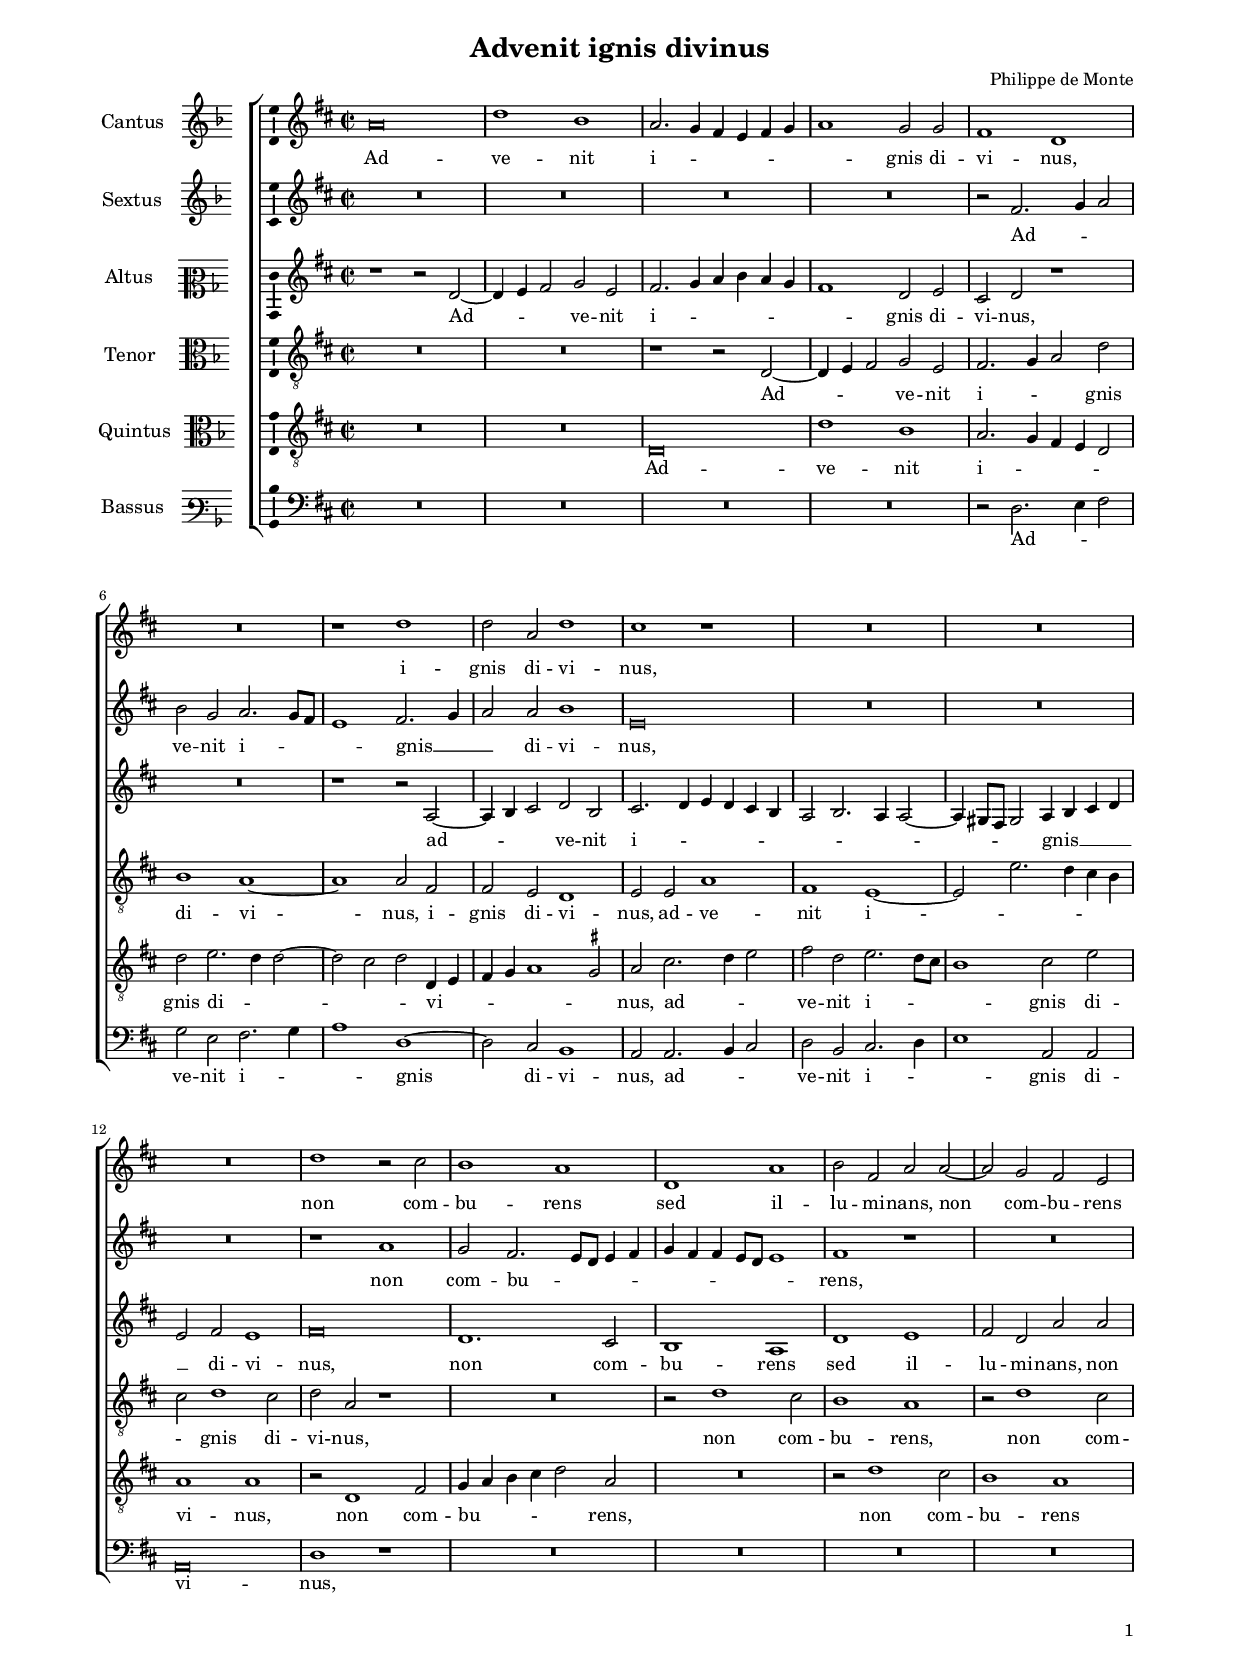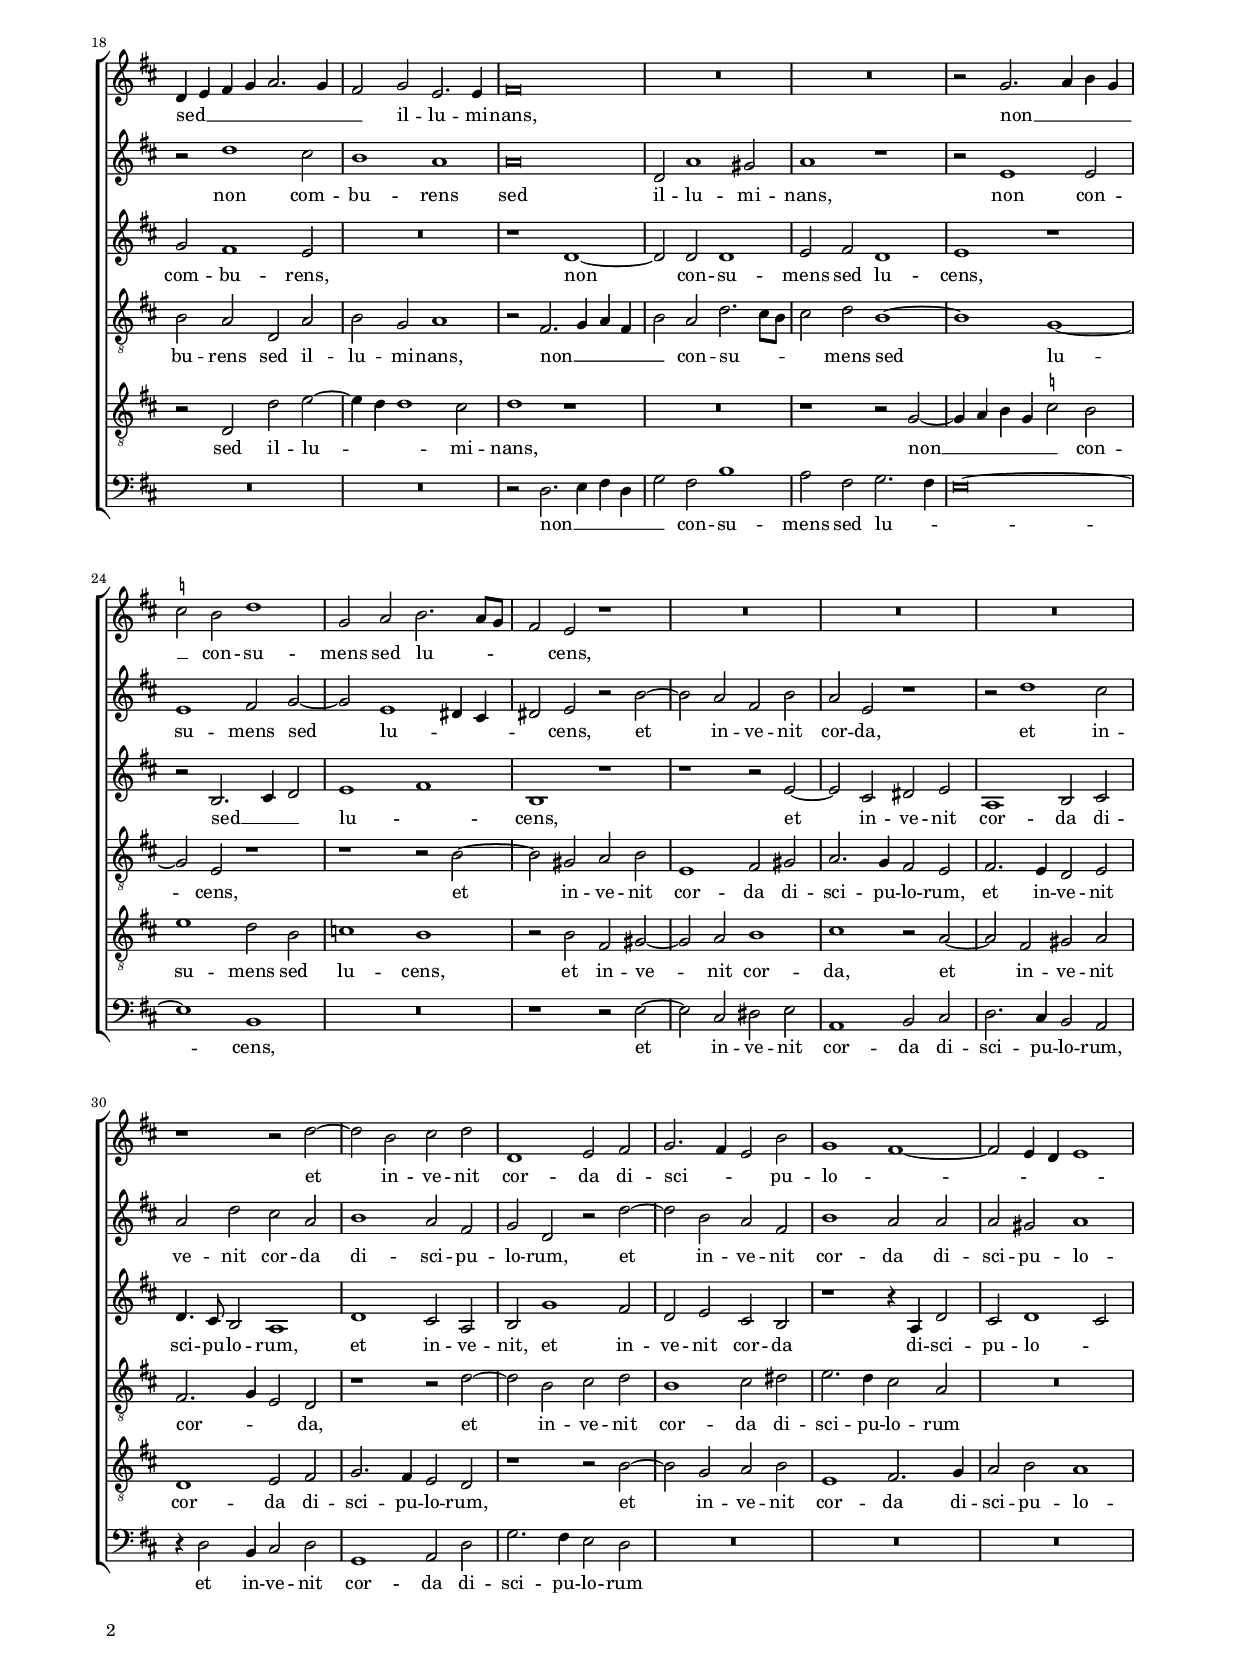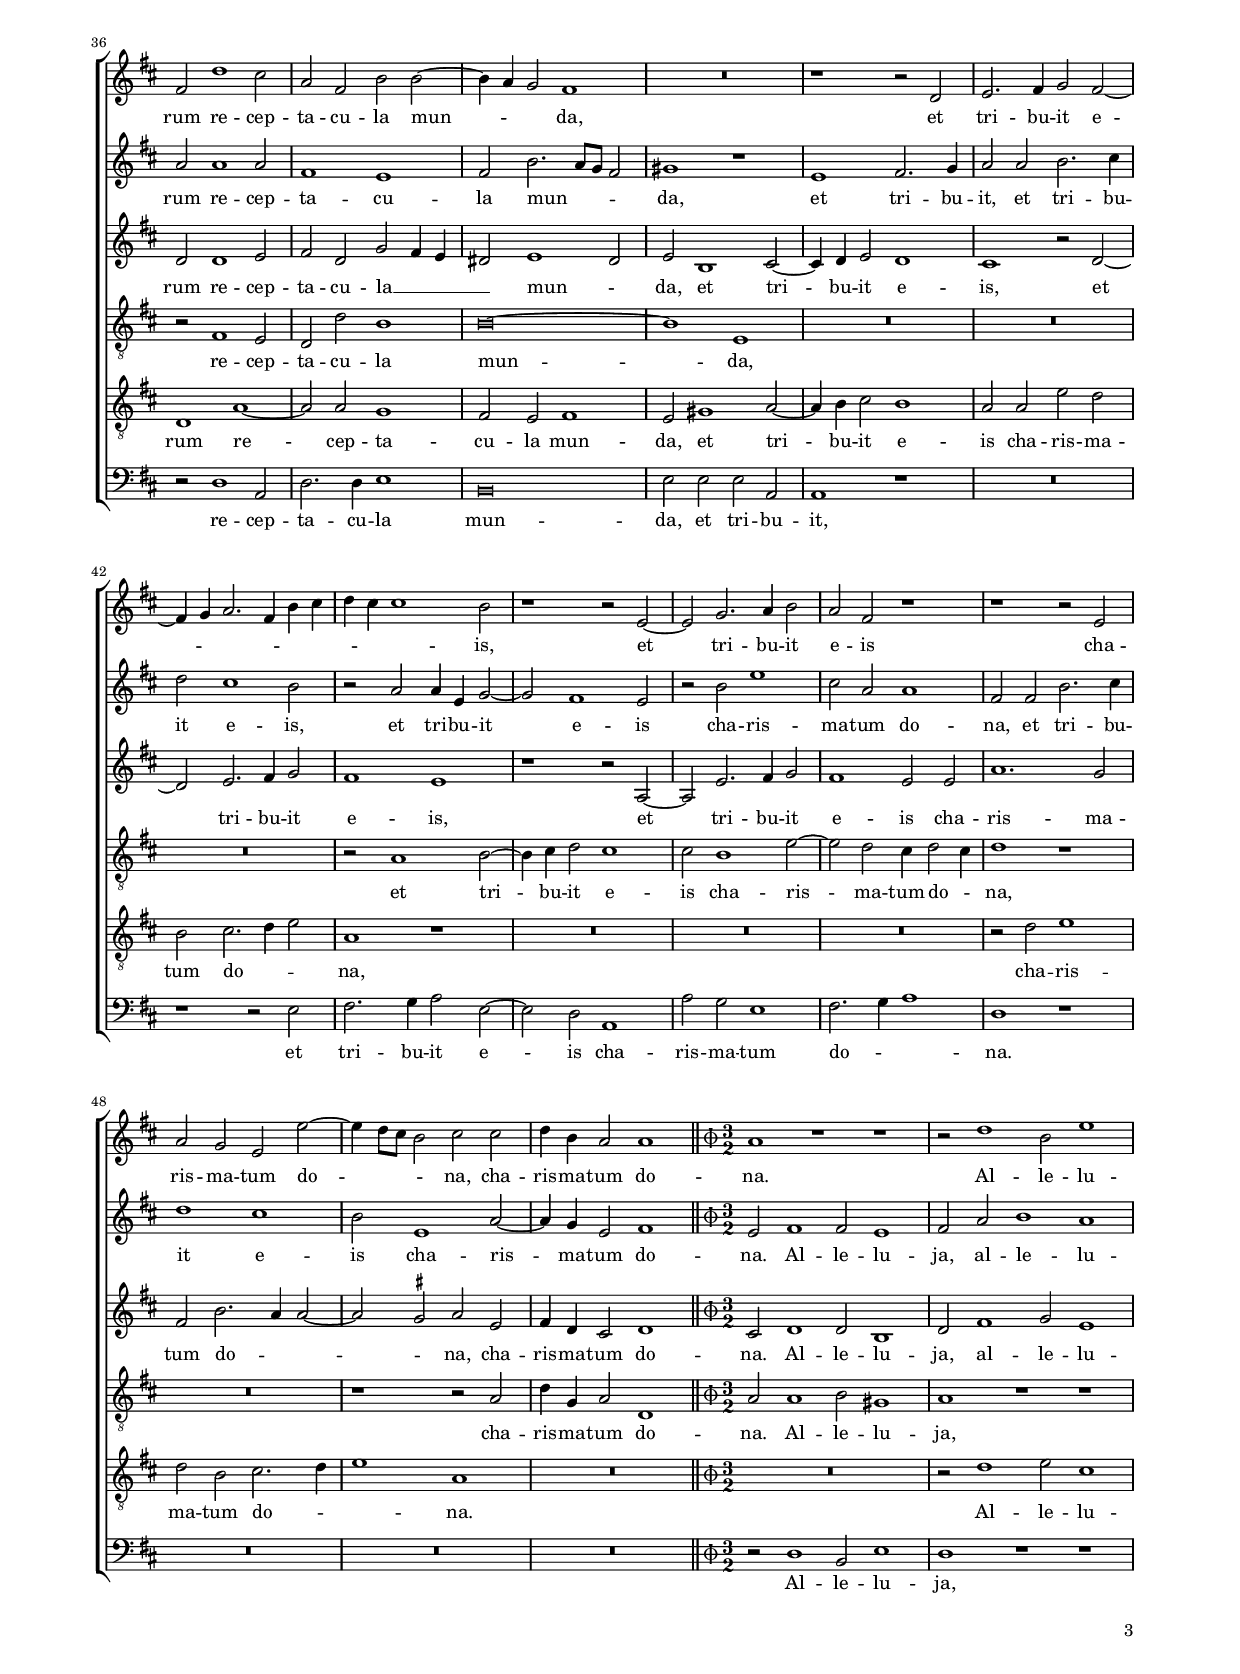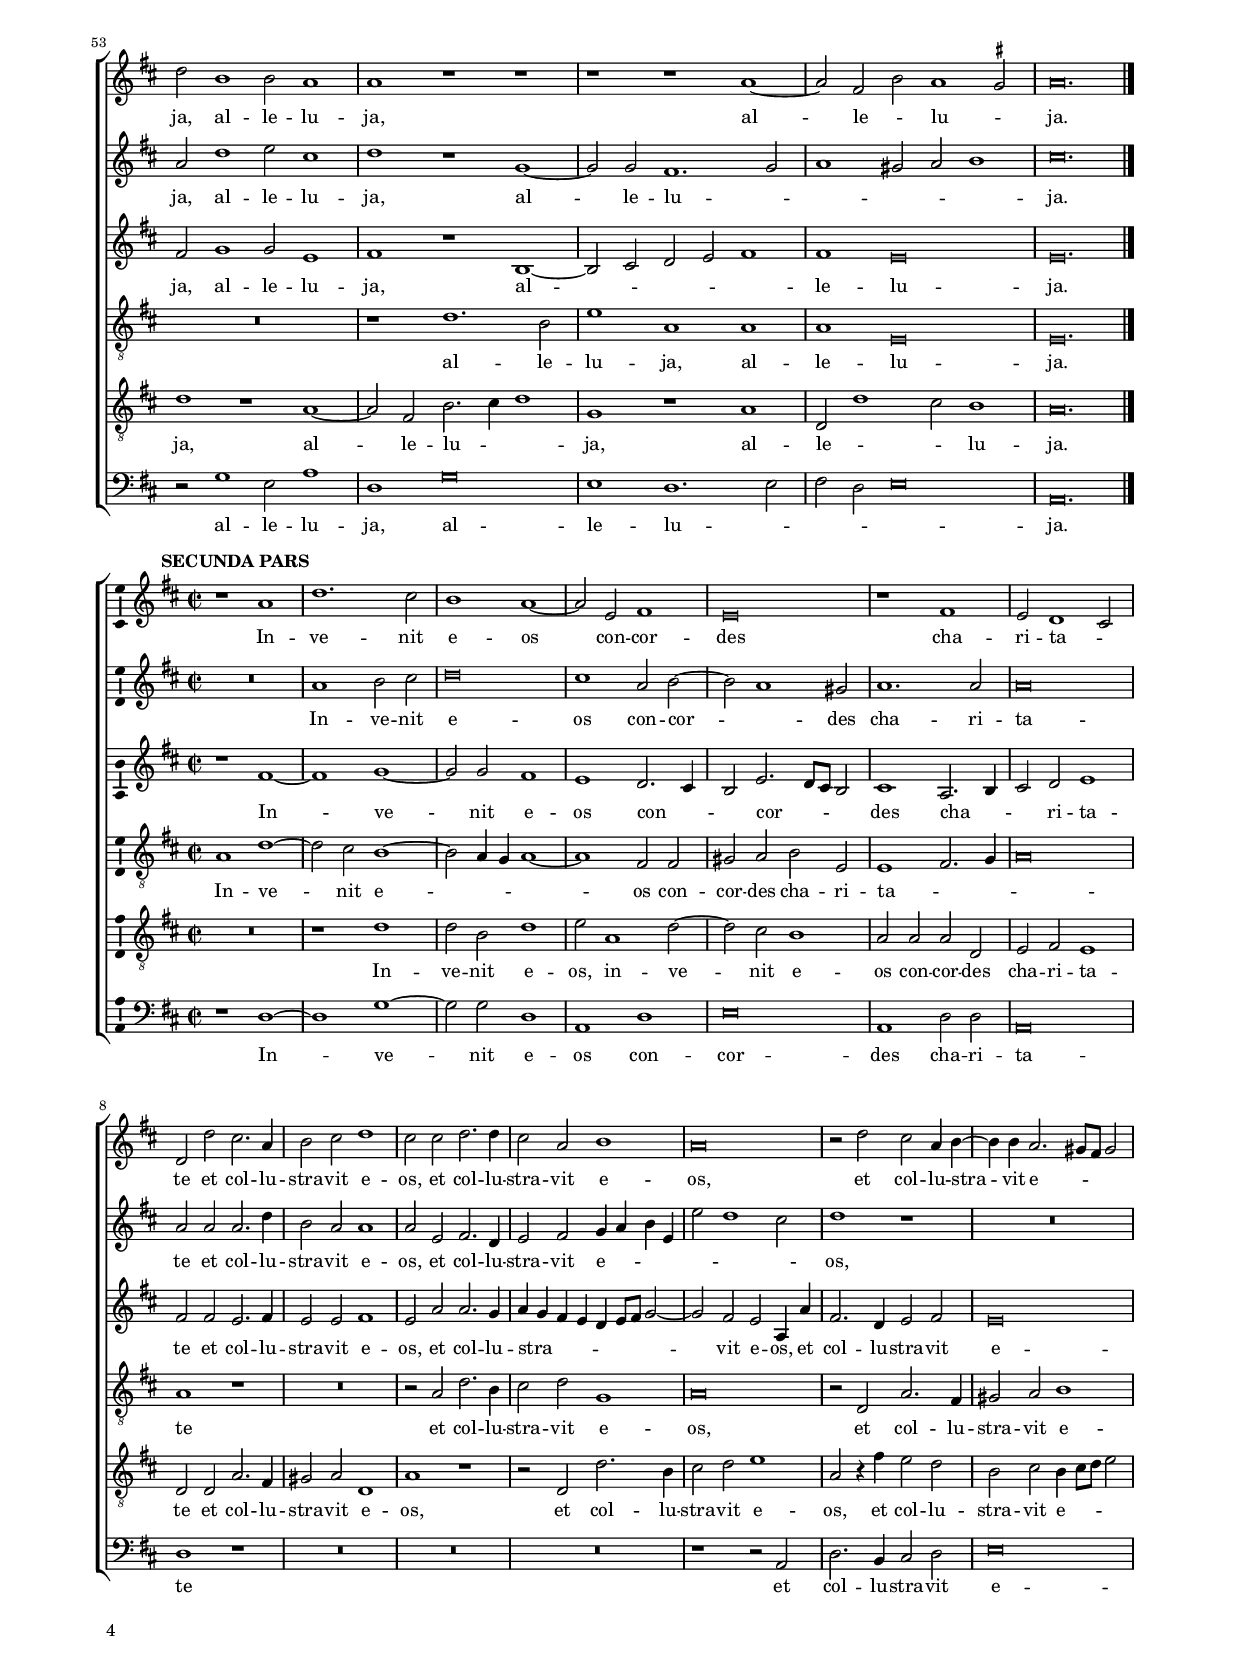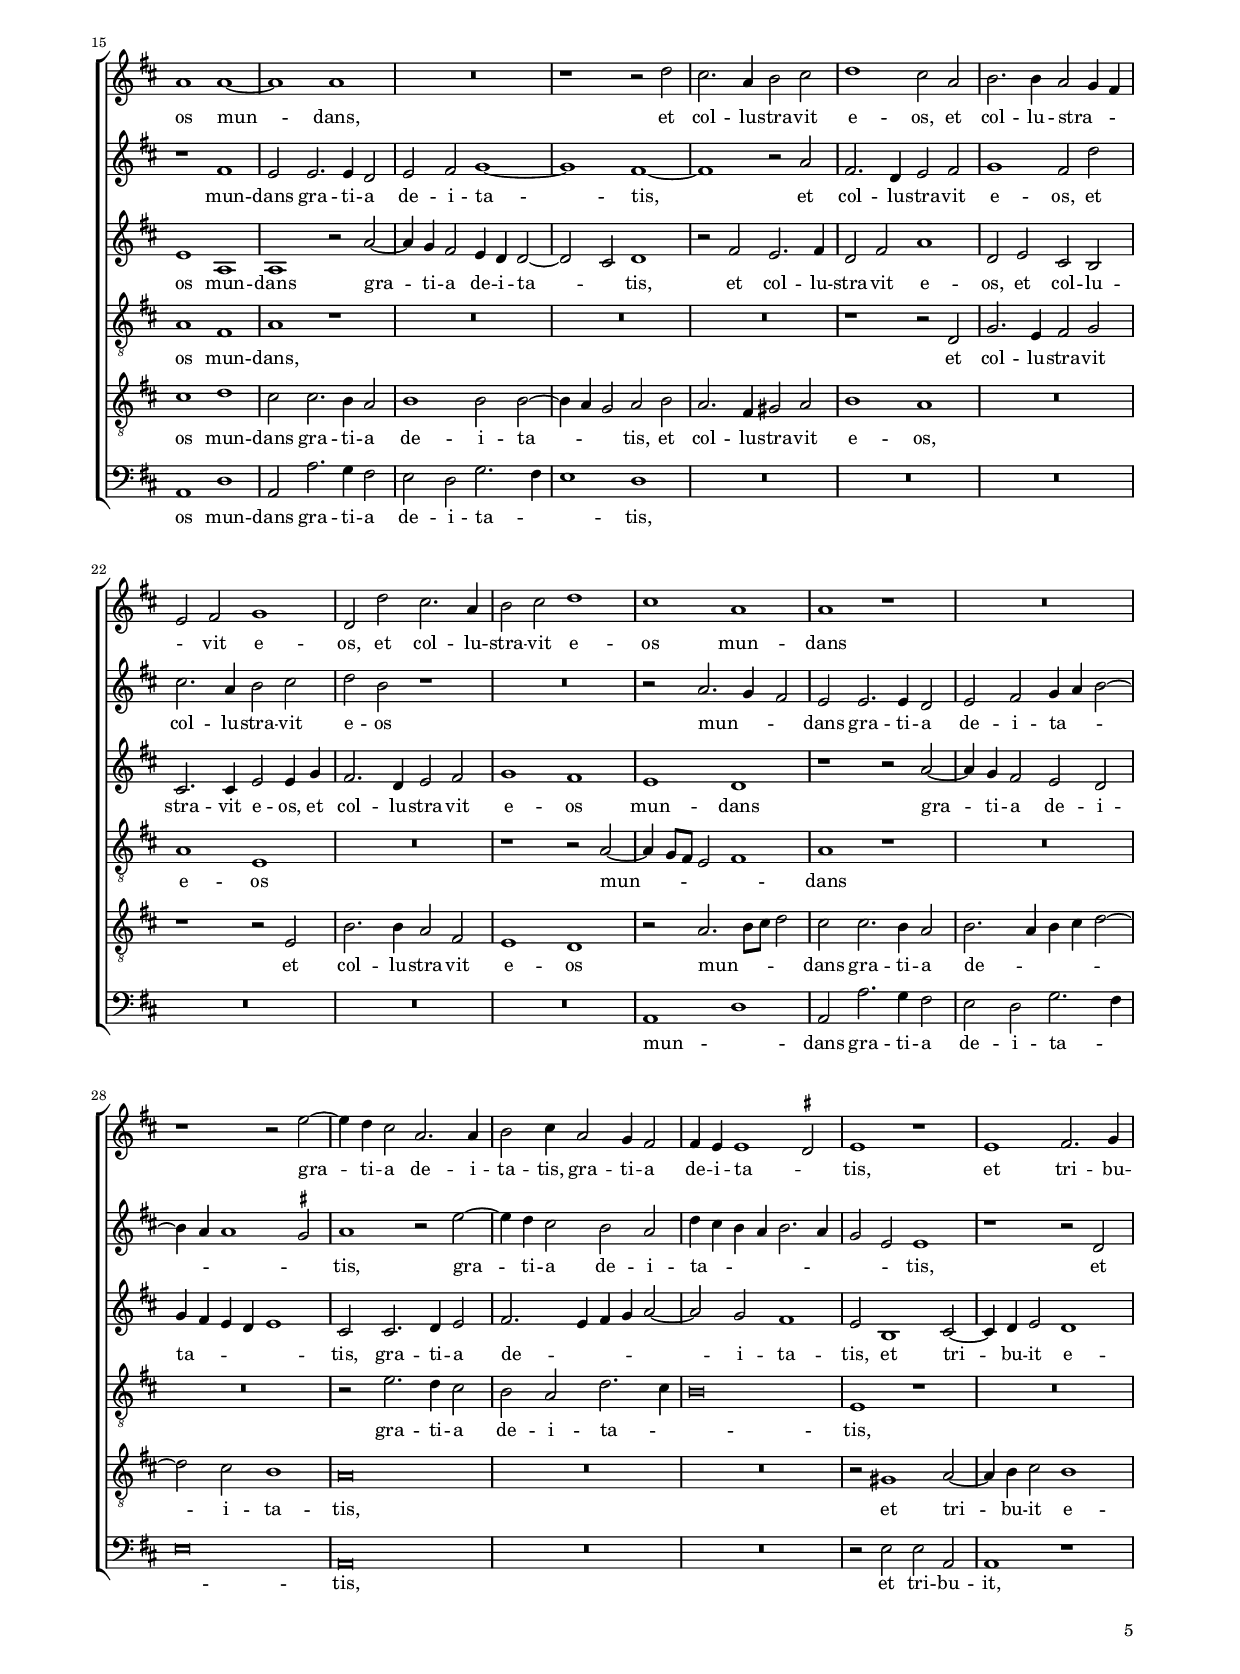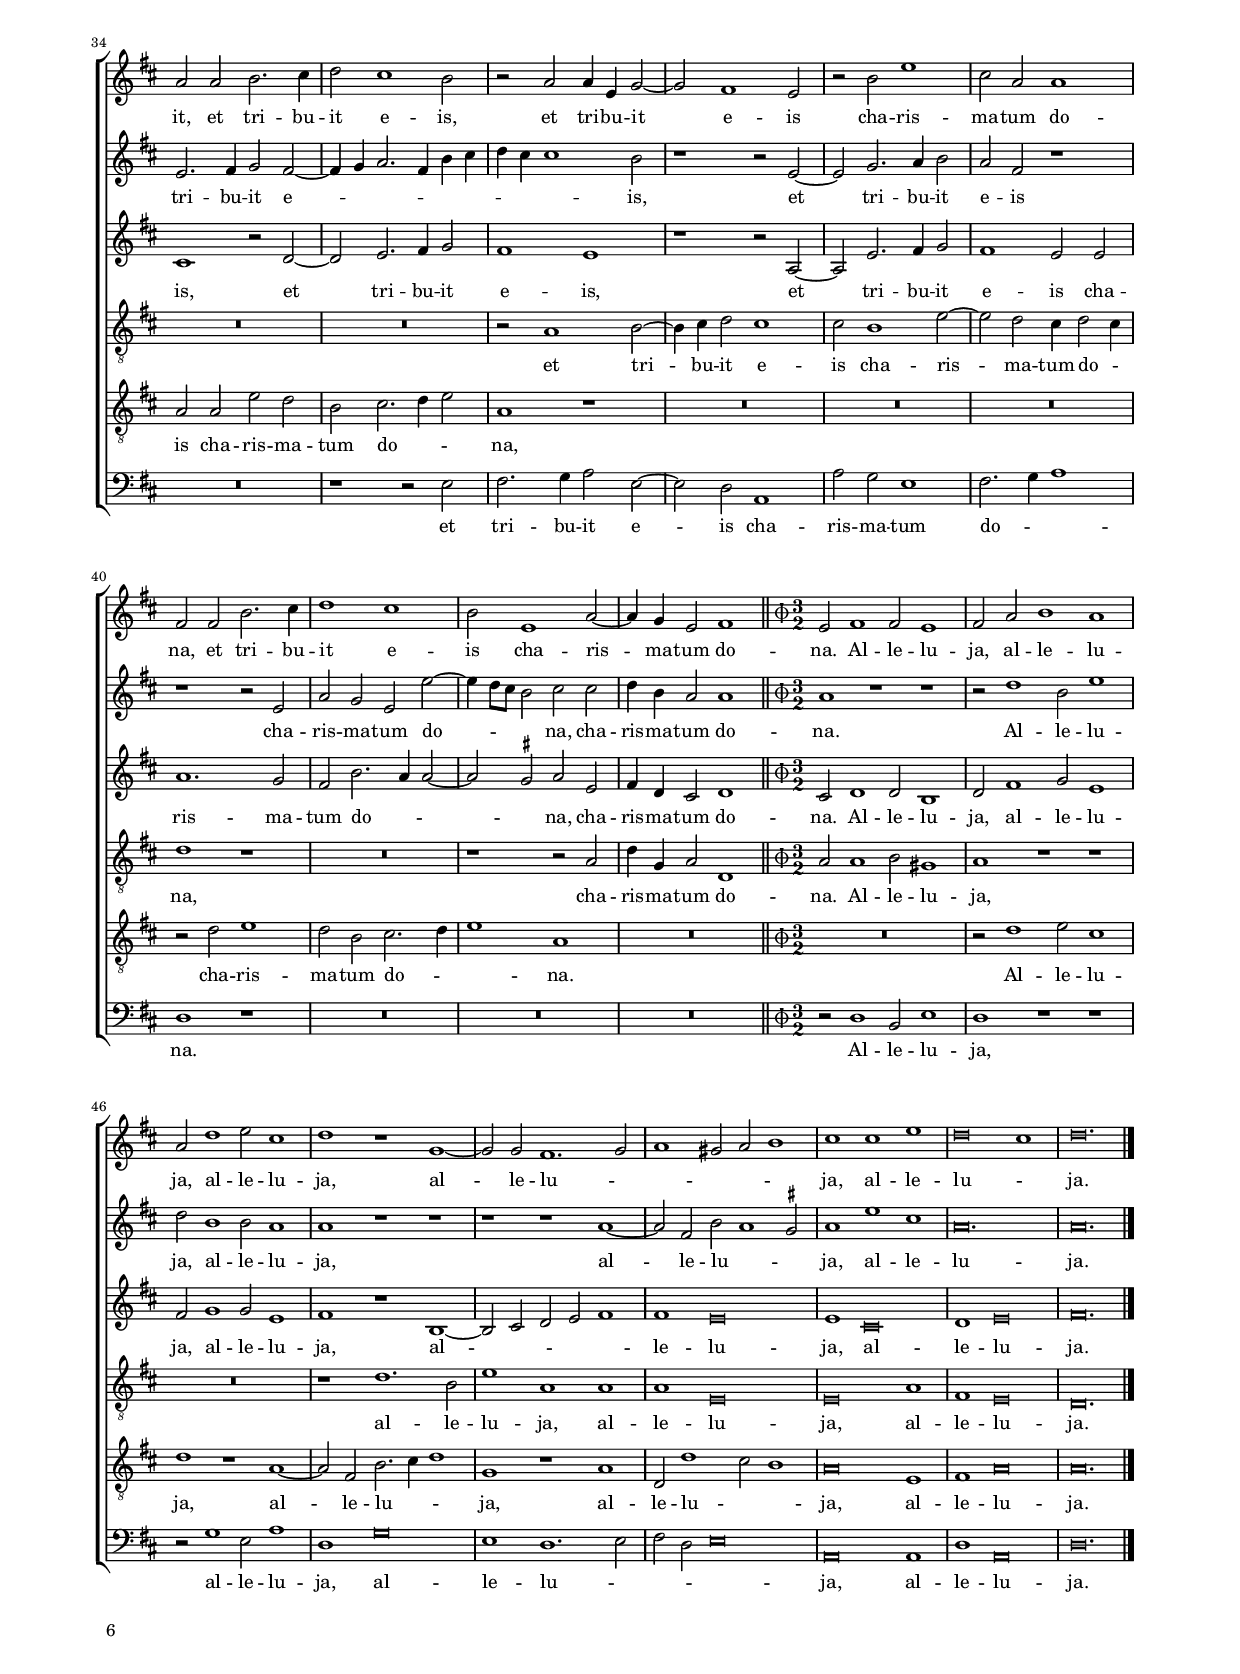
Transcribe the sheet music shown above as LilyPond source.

\header
{
  title="Advenit ignis divinus"
  composer="Philippe de Monte"
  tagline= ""
}

\version "2.22.0"
\language deutsch
#(set-global-staff-size 15)
% #(set-default-paper-size "letter")
#(ly:set-option 'point-and-click #f)


	ficta = { \once \set suggestAccidentals = ##t }
	
	forget = #(define-music-function (music) (ly:music?) #{
		\accidentalStyle forget
		$music
		\accidentalStyle default
		#})

 
    #(define ((double-time-signature glyph a b) grob)
    (grob-interpret-markup grob
          (markup #:override '(baseline-skip . 2.5) #:number
                  (#:line ((markup (#:musicglyph glyph))
                           (#:fontsize -1 #:column (a b)))))))


\paper
	{
	top-margin = 1.5 \cm
	bottom-margin = 1 \cm
	left-margin = 1.8 \cm
	right-margin = 1.8 \cm
	ragged-bottom = ##f
	ragged-last-bottom = ##t
	print-page-number = ##f
	score-system-spacing = #'((basic-distance . 17) (minimum-distance . 14) (padding . 5) (strechability . 250))
	system-system-spacing = #'((basic-distance . 17) (minimum-distance . 14) (padding . 5) (strechability . 250))
    oddFooterMarkup=\markup   \fill-line { "" \fromproperty #'page:page-number-string }
    evenFooterMarkup=\markup  \fill-line { \fromproperty #'page:page-number-string "" }
    last-bottom-spacing = #'((basic-distance . 12) (minimum-distance . 7) (padding . 4))
    systems-per-page = 3
    %page-count = 3
%	min-systems-per-page = 3
	}

global = {
    % \set Staff.autoBeaming = ##f
	\key f \major
	\time 2/2 \set Score.measureLength = #(ly:make-moment 2/1)
    \set Score.tempoHideNote = ##t
    \tempo 2 = 90
    \skip 1*2*50 \bar "||"
    \once \override Score.TimeSignature.stencil = #(double-time-signature "timesig.mensural34" "3" "2") \time 6/2
    \tempo 2 = 135
    \skip 1*3*7 \bar "|."
	}


incipitcantus = \markup { \score {
	{
	\set Staff.instrumentName = \markup { \fontsize #1 "Cantus" }
	\key f \major
	\clef violin
	s4 \bar ""
	}
	\layout  {
	raggedright = ##t
	indent = 1.6 \cm
	line-width = 2.2 \cm
	\context { \Staff \remove Time_signature_engraver }
	\override Staff.Clef.Y-extent = #'(0 . 0)
	}} \hspace #1 }


incipitsextus = \markup { \score {
	{
	\set Staff.instrumentName = \markup { \fontsize #1 "Sextus" }
	\key f \major
	\clef violin
	s4 \bar ""
	}
	\layout  {
	raggedright = ##t
	indent = 1.6 \cm
	line-width = 2.2 \cm
	\context { \Staff \remove Time_signature_engraver }
	\override Staff.Clef.Y-extent = #'(0 . 0)
	}} \hspace #1 }
      
      
incipitaltus = \markup { \score {
	{
	\set Staff.instrumentName = \markup { \fontsize #1 "Altus" }
	\key f \major
	\clef mezzosoprano
	s4 \bar ""
	}
	\layout  {
	raggedright = ##t
	indent = 1.6 \cm
	line-width = 2.2 \cm
	\context { \Staff \remove Time_signature_engraver }
	\override Staff.Clef.Y-extent = #'(0 . 0)
	}} \hspace #1 }


incipittenor = \markup { \score {
	{
	\set Staff.instrumentName = \markup { \fontsize #1 "Tenor" }
	\key f \major
	\clef alto
	s4 \bar ""
	}
	\layout  {
	raggedright = ##t
	indent = 1.6 \cm
	line-width = 2.2 \cm
	\context { \Staff \remove Time_signature_engraver }
	\override Staff.Clef.Y-extent = #'(0 . 0)
	}} \hspace #1 }
      
      
incipitquintus = \markup { \score {
	{
	\set Staff.instrumentName = \markup { \fontsize #1 "Quintus" }
	\key f \major
	\clef alto
	s4 \bar ""
	}
	\layout  {
	raggedright = ##t
	indent = 1.6 \cm
	line-width = 2.2 \cm
	\context { \Staff \remove Time_signature_engraver }
	\override Staff.Clef.Y-extent = #'(0 . 0)
	}} \hspace #1 }
      
      
incipitbassus = \markup { \score {
	{
	\set Staff.instrumentName = \markup { \fontsize #1 "Bassus" }
	\key f \major
	\clef varbaritone
	s4 \bar ""
	}
	\layout  {
	raggedright = ##t
	indent = 1.6 \cm
	line-width = 2.2 \cm
	\context { \Staff \remove Time_signature_engraver }
	\override Staff.Clef.Y-extent = #'(0 . 0)
	}} \hspace #1 }


cantus =  \relative c''
	{
	c\breve
	f1 d
	c2. b4 a4 g a b
	c1 b2 b
%5
	a1 f |
	R\breve
	r1 f'
	f2 c f1
	e1 r
%10
	R\breve |
	R\breve
	R\breve
	f1 r2 e
	d1 c
%15
	f,1 c' |
	d2 a c c~
	c2 b a g
	f4 g a b c2. b4
	a2 b g2. g4
%20
	a\breve |
	R\breve
	R\breve
	r2 b2. c4 d b
	\ficta es2 d f1
%25
	b,2 c d2. c8 b |
	a2 g r1
	R\breve
	R\breve
	R\breve
%30
	r1 r2 f'~ |
	f2 d e f
	f,1 g2 a
	b2. a4 g2 d'
	b1 a~
%35
	a2 g4 f g1 |
	a2 f'1 e2
	c2 a d d~
	d4 c b2 a1
	R\breve
%40
	r1 r2 f |
	g2. a4 b2 a~
	a4 b c2. a4 d e
	f4 e e1 d2
	r1 r2 g,~
%45
	g2 b2. c4 d2 |
	c2 a r1
	r1 r2 g
	c2 b g g'2~
	g4 f8 e d2 e e
%50
	f4 d c2 c1 |
% Triple time
	c1 r r
	r2 f1 d2 g1
	f2 d1 d2 c1
	c1 r r
%55
	r1 r c~ |
	c2 a d c1 \ficta h2
	c\breve. |
	}


sextus = \relative c''
	{
	R\breve
	R\breve
	R\breve
	R\breve
%5
	r2 a2. b4 c2 |
	d2 b c2. b8 a
	g1 a2. b4
	c2 c d1
	g,\breve
%10
	R\breve |
	R\breve
	R\breve
	r1 c
	b2 a2. g8 f g4 a
%15
	b4 a a g8 f g1 |
	a1 r
	R\breve
	r2 f'1 e2
	d1 c
%20
	c\breve |
	f,2 c'1 h2
	c1 r
	r2 g1 g2
	g1 a2 b~
%25
	b2 g1 fis4 e |
	fis2 g r d'~
	d2 c a d
	c2 g r1
	r2 f'1 e2
%30
	c2 f e c |
	d1 c2 a
	b2 f r f'~
	f2 d c a
	d1 c2 c
%35
	c2 h c1 |
	c2 c1 c2
	a1 g
	a2 d2. c8 b a2
	h1 r
%40
	g1 a2. b4 |
	c2 c d2. e4
	f2 e1 d2
	r2 c c4 g b2~
	b2 a1 g2
%45
	r2 d' g1 |
	e2 c c1
	a2 a d2. e4
	f1 e
	d2 g,1 c2~
%50
	c4 b g2 a1 |
% Triple time
	g2 a1 a2 g1
	a2 c d1 c
	c2 f1 g2 e1
	f1 r b,~
%55
	b2 b a1. b2 |
	c1 h2 c d1
	e\breve. |
	}


altus =  \relative c'
	{
	r1 r2 f~
	f4 g a2 b g
	a2. b4 c d c b
	a1 f2 g
%5
	e2 f r1 |
	R\breve
	r1 r2 c~
	c4 d e2 f d
	e2. f4 g f e d
%10
	c2 d2. c4 c2~ |
	c4 h8 a h2 c4 d e f
	g2 a g1
	a\breve
	f1. e2
%15
	d1 c |
	f1 g
	a2 f c' c
	b2 a1 g2
	R\breve
%20
	r1 f~ |
	f2 f f1
	g2 a f1
	g1 r
	r2 d2. e4 f2
%25
	g1 a |
	d,1 r
	r1 r2 g~
	g2 e fis g
	c,1 d2 e
%30
	f4. e8 d2 c1 |
	f1 e2 c
	d2 b'1 a2
	f2 g e d
	r1 r4 c f2
%35
	e2 f1 e2 |
	f2 f1 g2
	a2 f b a4 g
	fis2 g1 fis2
	g2 d1 e2~
%40
	e4 f g2 f1 |
	e1 r2 f~
	f2 g2. a4 b2
	a1 g
	r1 r2 c,~
%45
	c2 g'2. a4 b2 |
	a1 g2 g
	c1. b2
	a2 d2. c4 c2~
	c2 \ficta h c g
%50
	a4 f e2 f1 |
% Triple time
	e2 f1 f2 d1
	f2 a1 b2 g1
	a2 b1 b2 g1
	a1 r d,~
%55
	d2 e f g a1 |
	a1 g\breve
	g\breve. |
	}


tenor =  \relative c'
	{
	R\breve
	R\breve
	r1 r2 f,~
	f4 g a2 b g
%5
	a2. b4 c2 f |
	d1 c~
	c1 c2 a
	a2 g f1
	g2 g c1
%10
	a1 g~ |
	g2 g'2. f4 e d
	e2 f1 e2
	f2 c r1
	R\breve
%15
	r2 f1 e2 |
	d1 c
	r2 f1 e2
	d2 c f, c'
	d2 b c1
%20
	r2 a2. b4 c a |
	d2 c f2. e8 d
	e2 f d1~
	d1 b~
	b2 g r1
%25
	r1 r2 d'~ |
	d2 h c d
	g,1 a2 h
	c2. b4 a2 g
	a2. g4 f2 g
%30
	a2. b4 g2 f |
	r1 r2 f'~
	f2 d e f
	d1 e2 fis
	g2. f4 e2 c
%35
	R\breve |
	r2 a1 g2
	f2 f' d1
	d\breve~
	d1 g,
%40
	R\breve |
	R\breve
	R\breve
	r2 c1 d2~
	d4 e f2 e1
%45
	e2 d1 g2~ |
	g2 f e4 f2 e4
	f1 r
	R\breve
	r1 r2 c
%50
	f4 b, c2 f,1 |
% Triple time
	c'2 c1 d2 h1
	c1 r r
	R\breve.
	r1 f1. d2
%55
	g1 c, c |
	c1 g\breve
	g\breve. |
	}


quintus  =  \relative c'
	{
	R\breve
	R\breve
	f,\breve
	f'1 d
%5
	c2. b4 a g f2 |
	f'2 g2. f4 f2~
	f2 e f f,4 g
	a4 b c1 \ficta h2
	c2 e2. f4 g2
%10
	a2 f g2. f8 e | 
	d1 e2 g
	c,1 c
	r2 f,1 a2
	b4 c d e f2 c
%15
	R\breve |
	r2 f1 e2
	d1 c
	r2 f, f' g~
	g4 f f1 e2
%20
	f1 r |
	R\breve
	r1 r2 b,~
	b4 c d b \ficta es2 d
	g1 f2 d
%25
	es1 d |
	r2 d a h~
	h2 c d1
	e1 r2 c~
	c2 a h c
%30
	f,1 g2 a |
	b2. a4 g2 f
	r1 r2 d'~
	d2 b c d
	g,1 a2. b4
%35
	c2 d c1 |
	f,1 c'~
	c2 c b1
	a2 g a1
	g2 h1 c2~
%40
	c4 d e2 d1 |
	c2 c g' f
	d2 e2. f4 g2
	c,1 r
	R\breve
%45
	R\breve |
	R\breve
	r2 f g1
	f2 d e2. f4
	g1 c,
%50
	R\breve |
% Triple time
	R\breve.
	r2 f1 g2 e1
	f1 r c~
	c2 a d2. e4 f1
%55
	b,1 r c |
	f,2 f'1 e2 d1
	c\breve. |
	}


bassus  =  \relative c
	{
	R\breve
	R\breve
	R\breve
	R\breve
%5
	r2 f2. g4 a2 |
	b2 g a2. b4
	c1 f,~
	f2 e d1
	c2 c2. d4 e2
%10
	f2 d e2. f4 |
	g1 c,2 c
	c\breve
	f1 r
	R\breve
%15
	R\breve |
	R\breve
	R\breve
	R\breve
	R\breve
%20
	r2 f2. g4 a f |
	b2 a d1
	c2 a b2. a4
	g\breve~
	g1 d
%25
	R\breve |
	r1 r2 g~
	g2 e fis g
	c,1 d2 e
	f2. e4 d2 c
%30
	r4 f2 d4 e2 f |
	b,1 c2 f
	b2. a4 g2 f
	R\breve
	R\breve
%35
	R\breve |
	r2 f1 c2
	f2. f4 g1
	d\breve
	g2 g g c,
%40
	c1 r |
	R\breve
	r1 r2 g'
	a2. b4 c2 g~
	g2 f c1
%45
	c'2 b g1 |
	a2. b4 c1
	f,1 r
	R\breve
	R\breve
%50
	R\breve |
% Triple time
	r2 f1 d2 g1
	f1 r r
	r2 b1 g2 c1
	f,1 b\breve
%55
	g1 f1. g2 |
	a2 f g\breve
	c,\breve. |
	}


lyricscantus = \lyricmode {
	Ad -- ve -- nit i -- _ _ _ _ _ _ gnis di -- vi -- nus,
    i -- gnis di -- vi -- nus,
    non com -- bu -- rens sed il -- lu -- mi -- nans,
    non com -- bu -- rens sed __ _ _ _ _ _ _ il -- lu -- mi -- nans,
    non __ _ _ _ _ con -- su -- mens sed lu -- _ _ _ cens,
    et in -- ve -- nit cor -- da di -- sci -- _ _ pu -- lo -- _ _ _ _ rum
    re -- cep -- ta -- cu -- la mun -- _ _ da,
    et tri -- bu -- it e -- _ _ _ _ _ _ _ _ is,
    et tri -- bu -- it e -- is
    cha -- ris -- ma -- tum do -- _ _ _ na,
    cha -- ris -- ma -- tum do -- na.
    Al -- le -- lu -- ja,
    al -- le -- lu -- ja,
    al -- le -- _ lu -- _ ja.
	}


lyricssextus = \lyricmode {
	Ad -- _ _ ve -- nit i -- _ _ _ gnis __ _ _ di -- vi -- nus,
    non com -- bu -- _ _ _ _ _ _ _ _ _ _ rens,
    non com -- bu -- rens sed il -- lu -- mi -- nans,
    non con -- su -- mens sed lu -- _ _ _ cens,
    et in -- ve -- nit cor -- da,
    et in -- ve -- nit cor -- da di -- sci -- pu -- lo -- rum,
    et in -- ve -- nit cor -- da di -- sci -- pu -- lo -- rum
    re -- cep -- ta -- cu -- la mun -- _ _ _ da,
    et tri -- bu -- it,
    et tri -- bu -- it e -- is,
    et tri -- bu -- it e -- is
    cha -- ris -- ma -- tum do -- na,
    et tri -- bu -- it e -- is
    cha -- ris -- ma -- tum do -- na.
    Al -- le -- lu -- ja,
    al -- le -- lu -- ja,
    al -- le -- lu -- ja,
    al -- le -- lu -- _ _ _ _ _ ja.
	}
	
	
lyricsaltus = \lyricmode {
	Ad -- _ _ ve -- nit i -- _ _ _ _ _ _ gnis di -- vi -- nus,
    ad -- _ _ ve -- nit i -- _ _ _ _ _ _ _ _ _ _ _ _ gnis __ _ _ _ _ di -- vi -- nus,
    non com -- bu -- rens sed il -- lu -- mi -- nans,
    non com -- bu -- rens,
    non con -- su -- mens sed lu -- cens,
    sed __ _ _ lu -- _ cens,
    et in -- ve -- nit cor -- da di -- sci -- pu -- lo -- rum,
    et in -- ve -- nit,
    et in -- ve -- nit cor -- da di -- sci -- pu -- lo -- _ rum
    re -- cep -- ta -- cu -- la __ _ _ _ mun -- _ da,
    et tri -- bu -- it e -- is,
    et tri -- bu -- it e -- is,
    et tri -- bu -- it e -- is
    cha -- ris -- ma -- tum do -- _ _ _ na,
    cha -- ris -- ma -- tum do -- na.
    Al -- le -- lu -- ja,
    al -- le -- lu -- ja,
    al -- le -- lu -- ja,
    al -- _ _ _ _ le -- lu -- ja.
	}


lyricstenor = \lyricmode {
	Ad -- _ _ ve -- nit i -- _ _ gnis di -- vi -- nus,
    i -- gnis di -- vi -- nus,
    ad -- ve -- nit i -- _ _ _ _ _ gnis di -- vi -- nus,
    non com -- bu -- rens,
    non com -- bu -- rens sed il -- lu -- mi -- nans,
    non __ _ _ _ _ con -- su -- _ _ _ mens sed lu -- cens,
    et in -- ve -- nit cor -- da di -- sci -- pu -- lo -- rum,
    et in -- ve -- nit cor -- _ _ da,
    et in -- ve -- nit cor -- da di -- sci -- pu -- lo -- rum
    re -- cep -- ta -- cu -- la mun -- da,
    et tri -- bu -- it e -- is
    cha -- ris -- ma -- tum do -- _ na,
    cha -- ris -- ma -- tum do -- na.
    Al -- le -- lu -- ja,
    al -- le -- lu -- ja,
    al -- le -- lu -- ja.
	}


lyricsquintus = \lyricmode {
	Ad -- ve -- nit i -- _ _ _ _ gnis di -- _ _ _ _ vi -- _ _ _ _ _ nus,
    ad -- _ _ ve -- nit i -- _ _ _ gnis di -- vi -- nus,
    non com -- bu -- _ _ _ _ rens,
    non com -- bu -- rens sed il -- lu -- _ _ mi -- nans,
    non __ _ _ _ _ con -- su -- mens sed lu -- cens,
    et in -- ve -- nit cor -- da,
    et in -- ve -- nit cor -- da di -- sci -- pu -- lo -- rum,
    et in -- ve -- nit cor -- da di -- sci -- pu -- lo -- rum
    re -- cep -- ta -- cu -- la mun -- da,
    et tri -- bu -- it e -- is
    cha -- ris -- ma -- tum do -- _ _ na,
    cha -- ris -- ma -- tum do -- _ _ na.
    Al -- le -- lu -- ja,
    al -- le -- lu -- _ _ ja,
    al -- le -- _ _ lu -- ja.
	}


lyricsbassus = \lyricmode {
	Ad -- _ _ ve -- nit i -- _ _ gnis di -- vi -- nus,
    ad -- _ _ ve -- nit i -- _ _ gnis di -- vi -- nus,
    non __ _ _ _ _ con -- su -- mens sed lu -- _ _ cens,
    et in -- ve -- nit cor -- da di -- sci -- pu -- lo -- rum,
    et in -- ve -- nit cor -- da di -- sci -- pu -- lo -- rum
    re -- cep -- ta -- cu -- la mun -- da,
    et tri -- bu -- it,
    et tri -- bu -- it e -- is
    cha -- ris -- ma -- tum do -- _ _ na.
    Al -- le -- lu -- ja,
    al -- le -- lu -- ja,
    al -- le -- lu -- _ _ _ _ ja.
	}


\score
{  
    \transpose f d {
	\new ChoirStaff \with { \override StaffGrouper.staff-staff-spacing.basic-distance = #12 }
	<<

	\new Staff << \global
	\new Voice="v1" {
		\set Staff.instrumentName=\incipitcantus
		\set Staff.midiInstrument = "reed organ"
		\clef "treble"
		\cantus }
	\new Lyrics \lyricsto "v1" {\lyricscantus }
	>>


	\new Staff << \global
	\new Voice="v6" {
		\set Staff.instrumentName=\incipitsextus
		\set Staff.midiInstrument = "reed organ"
		\clef "treble" 
		\sextus}
	\new Lyrics \lyricsto "v6" {\lyricssextus }
	>>


	\new Staff << \global
	\new Voice="v2" {
		\set Staff.instrumentName=\incipitaltus
		\set Staff.midiInstrument = "reed organ"
		\clef "treble" 
		\altus}
	\new Lyrics \lyricsto "v2" {\lyricsaltus }
	>>


	\new Staff << \global
	\new Voice="v3" {
		\set Staff.instrumentName=\incipittenor
		\set Staff.midiInstrument = "reed organ"
		\clef "G_8"
		\tenor }
	\new Lyrics \lyricsto "v3" {\lyricstenor }
	>>


	\new Staff << \global
	\new Voice="v5" {
		\set Staff.instrumentName=\incipitquintus
		\set Staff.midiInstrument = "reed organ"
		\clef "G_8"
		\quintus}
	\new Lyrics \lyricsto "v5" {\lyricsquintus }
	>>


	\new Staff << \global
	\new Voice="v4" {
		\set Staff.instrumentName=\incipitbassus
		\set Staff.midiInstrument = "reed organ"
		\clef "bass" 
		\bassus }
	\new Lyrics \lyricsto "v4" {\lyricsbassus}
	>>

	>>
	} % transpose

	\layout
	{
	indent = 2.6 \cm
%	\context { \Lyrics \override VerticalAxisGroup.nonstaff-relatedstaff-spacing.padding = #2 }
%	\context { \Lyrics \override LyricText.font-size = #1 }
  	\context { \Staff \consists "Ambitus_engraver" }
	\context { \Staff \override TimeSignature.break-visibility = #end-of-line-invisible }
%	\context { \Staff \override InstrumentName.X-offset = #'-25 }
%	\context { \Voice \override Slur.transparent = ##t }
	\context { \Score \override BarNumber.padding = #2 }
	\context { \Voice \override NoteHead.style = #'baroque }
	}

\midi
	{
	}

}

%%%%%%%%%%%%%%%%%%%%  SECUNDA PARS   %%%%%%%%%%%%%%%%%%%%

 %	\mark \markup { \fontsize #-3 \note  {1} #1 = \fontsize #-3 \note {1.} #1 }

global = {
	\key f \major
	\time 2/2 \set Score.measureLength = #(ly:make-moment 2/1)
    \set Score.tempoHideNote = ##t
    \tempo 2 = 90
    \skip 1*2*43 \bar "||"
    \once \override Score.TimeSignature.stencil = #(double-time-signature "timesig.mensural34" "3" "2") \time 6/2
    \tempo 2 = 135
    \skip 1*3*9 \bar "|."
	}


cantus =  \relative c''
	{
	r1 c
	f1. e2
	d1 c~
	c2 g a1
%5
	g\breve |
	r1 a
	g2 f1 e2
	f2 f' e2. c4
	d2 e f1
%10
	e2 e f2. f4 |
	e2 c d1
	c\breve
	r2 f e c4 d~
	d4 d c2. h8 a h2
%15
	c1 c~ |
	c1 c
	R\breve
	r1 r2 f
	e2. c4 d2 e
%20
	f1 e2 c |
	d2. d4 c2 b4 a
	g2 a b1
	f2 f' e2. c4
	d2 e f1
%25
	e1 c |
	c1 r |
	R\breve
	r1 r2 g'~
	g4 f e2 c2. c4
%30
	d2 e4 c2 b4 a2 |
	a4 g g1 \ficta fis2
	g1 r
	g1 a2. b4
	c2 c d2. e4
%35
	f2 e1 d2 |
	r2 c c4 g b2~
	b2 a1 g2
	r2 d' g1
	e2 c c1
%40
	a2 a d2. e4 |
	f1 e
	d2 g,1 c2~
	c4 b g2 a1
% Triple time
	g2 a1 a2 g1
%45
	a2 c d1 c |
	c2 f1 g2 e1
	f1 r b,~
	b2 b a1. b2
	c1 h2 c d1
%50
	e1 e g |
	f\breve e1
	f\breve. |
	}


sextus = \relative c''
	{
	R\breve
	c1 d2 e
	f\breve
	e1 c2 d~
%5
	d2 c1 h2 |
	c1. c2
	c\breve
	c2 c c2. f4
	d2 c c1
%10
	c2 g a2. f4 |
	g2 a b4 c d g,
	g'2 f1 e2
	f1 r
	R\breve
%15
	r1 a, |
	g2 g2. g4 f2
	g2 a b1~
	b1 a~
	a1 r2 c
%20
	a2. f4 g2 a |
	b1 a2 f'
	e2. c4 d2 e
	f2 d r1
	R\breve
%25
	r2 c2. b4 a2 |
	g2 g2. g4 f2
	g2 a b4 c d2~
	d4 c c1 \ficta h2
	c1 r2 g'~
%30
	g4 f e2 d c |
	f4 e d c d2. c4
	b2 g g1
	r1 r2 f
	g2. a4 b2 a~
%35
	a4 b c2. a4 d e |
	f4 e e1 d2
	r1 r2 g,~
	g2 b2. c4 d2
	c2 a r1
%40
	r1 r2 g |
	c2 b g g'~
	g4 f8 e d2 e e
	f4 d c2 c1
% Triple time
	c1 r r
%45
	r2 f1 d2 g1 |
	f2 d1 d2 c1
	c1 r r
	r1 r c~
	c2 a d c1 \ficta h2
%50
	c1 g' e |
	c\breve.
	c\breve. |
	}


altus =  \relative c'
    {
	r1 a'~
	a1 b~
	b2 b a1
	g1 f2. e4
%5
	d2 g2. f8 e d2 |
	e1 c2. d4
	e2 f g1
	a2 a g2. a4
	g2 g a1
%10
	g2 c c2. b4 |
	c4 b a g f4 g8 a b2~
	b2 a g c,4 c'
	a2. f4 g2 a
	g\breve
%15
	g1 c, |
	c1 r2 c'~
	c4 b a2 g4 f f2~
	f2 e f1
	r2 a g2. a4
%20
	f2 a c1 |
	f,2 g e d
	e2. e4 g2 g4 b
	a2. f4 g2 a
	b1 a 
%25
	g1 f |
	r1 r2 c'~
	c4 b a2 g f
	b4 a g f g1
	e2 e2. f4 g2
%30
	a2. g4 a4 b c2~ |
	c2 b a1
	g2 d1 e2~
	e4 f g2 f1
	e1 r2 f~
%35
	f2 g2. a4 b2 |
	a1 g
	r1 r2 c,~
	c2 g'2. a4 b2
	a1 g2 g
%40
	c1. b2 |
	a2 d2. c4 c2~
	c2 \ficta h c g
	a4 f e2 f1
% Triple time
	e2 f1 f2 d1
%45
	f2 a1 b2 g1 |
	a2 b1 b2 g1
	a1 r d,~
	d2 e f g a1
	a1 g\breve
%50
	g1 e\breve |
	f1 g\breve
	a\breve. |
	}


tenor =  \relative c'
	{
	c1 f~
	f2 e d1~
	d2 c4 b c1~
	c1 a2 a
%5
	h2 c d g, |
	g1 a2. b4
	c\breve
	c1 r
	R\breve
%10
	r2 c f2. d4 |
	e2 f b,1
	c\breve
	r2 f, c'2. a4
	h2 c d1
%15
	c1 a |
	c1 r
	R\breve
	R\breve
	R\breve
%20
	r1 r2 f, |
	b2. g4 a2 b
	c1 g
	R\breve
	r1 r2 c~
%25
	c4 b8 a g2 a1 |
	c1 r
	R\breve
	R\breve
	r2 g'2. f4 e2
%30
	d2 c f2. e4 |
	d\breve
	g,1 r
	R\breve
	R\breve
%35
	R\breve |
	r2 c1 d2~
	d4 e f2 e1
	e2 d1 g2~
	g2 f e4 f2 e4
%40
	f1 r |
	R\breve
	r1 r2 c
	f4 b, c2 f,1
% Triple time
	c'2 c1 d2 h1
%45
	c1 r r |
	R\breve.
	r1 f1. d2
	g1 c, c
	c1 g\breve
%50
	g\breve c1  |
	a1 g\breve
	f\breve. |
	}


quintus  =  \relative c'
	{
	R\breve
	r1 f
	f2 d f1
	g2 c,1 f2~
%5
	f2 e d1 |
	c2 c c f,
	g2 a g1
	f2 f c'2. a4
	h2 c f,1
%10
	c'1 r |
	r2 f, f'2. d4
	e2 f g1
	c,2 r4 a' g2 f
	d2 e d4 e8 f g2
%15
	e1 f |
	e2 e2. d4 c2
	d1 d2 d~
	d4 c b2 c d
	c2. a4 h2 c
%20
	d1 c |
	R\breve
	r1 r2 g
	d'2. d4 c2 a
	g1 f
%25
	r2 c'2. d8 e f2 |
	e2 e2. d4 c2
	d2. c4 d e f2~
	f2 e d1
	c\breve
%30
	R\breve |
	R\breve
	r2 h1 c2~
	c4 d e2 d1
	c2 c g' f
%35
	d2 e2. f4 g2 |
	c,1 r
	R\breve
	R\breve
	R\breve
%40
	r2 f g1 |
	f2 d e2. f4
	g1 c,
	R\breve
% Triple time
	R\breve.
%45
	r2 f1 g2 e1 |
	f1 r c~
	c2 a d2. e4 f1
	b,1 r c
	f,2 f'1 e2 d1
%50
	c\breve g1 |
	a1 c\breve
	c\breve. |
	}


bassus  =  \relative c
	{
	r1 f~
	f1 b~
	b2 b f1
	c1 f
%5
	g\breve |
	c,1 f2 f
	c\breve
	f1 r
	R\breve
%10
	R\breve |
	R\breve
	r1 r2 c
	f2. d4 e2 f
	g\breve
%15
	c,1 f |
	c2 c'2. b4 a2
	g2 f b2. a4
	g1 f
	R\breve
%20
	R\breve |
	R\breve
	R\breve
	R\breve
	R\breve
%25
	c1 f |
	c2 c'2. b4 a2
	g2 f b2. a4
	g\breve
	c,\breve
%30
	R\breve |
	R\breve
	r2 g' g c,
	c1 r
	R\breve
%35
	r1 r2 g' |
	a2. b4 c2 g~
	g2 f c1
	c'2 b g1
	a2. b4 c1
%40
	f,1 r |
	R\breve
	R\breve
	R\breve
% Triple time
	r2 f1 d2 g1
%45
	f1 r r |
	r2 b1 g2 c1
	f,1 b\breve
	g1 f1. g2
	a2 f g\breve
%50
	c,\breve c1 |
	f1 c\breve
	f\breve. |
	}


lyricscantus = \lyricmode {
	In -- ve -- nit e -- os con -- cor -- des cha -- ri -- ta -- _ te
    et col -- lu -- stra -- vit e -- os,
    et col -- lu -- stra -- vit e -- os,
    et col -- lu -- stra -- vit e -- _ _ _ os mun -- dans,
    et col -- lu -- stra -- vit e -- os,
    et col -- lu -- stra -- _ _ _ vit e -- os,
    et col -- lu -- stra -- vit e -- os mun -- dans
    gra -- ti -- a de -- i -- ta -- tis,
    gra -- ti -- a de -- i -- ta -- _ tis,
    et tri -- bu -- it,
    et tri -- bu -- it e -- is,
    et tri -- bu -- it e -- is
    cha -- ris -- ma -- tum do -- na,
    et tri -- bu -- it e -- is
    cha -- ris -- ma -- tum do -- na.
    Al -- le -- lu -- ja,
    al -- le -- lu -- ja,
    al -- le -- lu -- ja,
    al -- le -- lu -- _ _ _ _ _ ja,
    al -- le -- lu -- _ ja.
	}


lyricssextus = \lyricmode {
	In -- ve -- nit e -- os con -- cor -- _ des cha -- ri -- ta -- te
    et col -- lu -- stra -- vit e -- os,
    et col -- lu -- stra -- vit e -- _ _ _ _ _ _ os,
    mun -- dans
    gra -- ti -- a de -- i -- ta -- tis,
    et col -- lu -- stra -- vit e -- os,
    et col -- lu -- stra -- vit e -- os mun -- _ _ dans
    gra -- ti -- a de -- i -- ta -- _ _ _ _ _ tis,
    gra -- ti -- a de -- i -- ta -- _ _ _ _ _ _ _ tis,
    et tri -- bu -- it e -- _ _ _ _ _ _ _ _ is,
    et tri -- bu -- it e -- is
    cha -- ris -- ma -- tum do -- _ _ _ na,
    cha -- ris -- ma -- tum do -- na.
    Al -- le -- lu -- ja,
    al -- le -- lu -- ja,
    al -- le -- lu -- _ _ ja,
    al -- le -- lu -- ja.
	}


lyricsaltus = \lyricmode {
	In -- ve -- nit e -- os con -- _ _ cor -- _ _ _ des cha -- _ _ ri -- ta -- te
    et col -- lu -- stra -- vit e -- os,
    et col -- lu -- stra -- _ _ _ _ _ _ _ vit e -- os,
    et col -- lu -- stra -- vit e -- os mun -- dans
    gra -- ti -- a de -- i -- ta -- _ tis,
    et col -- lu -- stra -- vit e -- os,
    et col -- lu -- stra -- vit e -- os,
    et col -- lu -- stra -- vit e -- os mun -- dans
    gra -- ti -- a de -- i -- ta -- _ _ _ _ tis,
    gra -- ti -- a de -- _ _ _ _ i -- ta -- tis,
    et tri -- bu -- it e -- is,
    et tri -- bu -- it e -- is,
    et tri -- bu -- it e -- is
    cha -- ris -- ma -- tum do -- _ _ _ na,
    cha -- ris -- ma -- tum do -- na.
    Al -- le -- lu -- ja,
    al -- le -- lu -- ja,
    al -- le -- lu -- ja,
    al -- _ _ _ _ le -- lu -- ja,
    al -- le -- lu -- ja.
	}


lyricstenor = \lyricmode {
	In -- ve -- nit e -- _ _ _ os con -- cor -- des cha -- ri -- ta -- _ _ _ te
    et col -- lu -- stra -- vit e -- os,
    et col -- lu -- stra -- vit e -- os mun -- dans,
    et col -- lu -- stra -- vit e -- os mun -- _ _ _ _ dans
    gra -- ti -- a de -- i -- ta -- _ _ tis,
    et tri -- bu -- it e -- is
    cha -- ris -- ma -- tum do -- _ na,
    cha -- ris -- ma -- tum do -- na.
    Al -- le -- lu -- ja,
    al -- le -- lu -- ja,
    al -- le -- lu -- ja,
    al -- le -- lu -- ja.
	}


lyricsquintus = \lyricmode {
	In -- ve -- nit e -- os,
    in -- ve -- nit e -- os con -- cor -- des cha -- ri -- ta -- te
    et col -- lu -- stra -- vit e -- os,
    et col -- lu -- stra -- vit e -- os,
    et col -- lu -- stra -- vit e -- _ _ _ os mun -- dans
    gra -- ti -- a de -- i -- ta -- _ _ tis,
    et col -- lu -- stra -- vit e -- os,
    et col -- lu -- stra -- vit e -- os mun -- _ _ _ dans
    gra -- ti -- a de -- _ _ _ _ i -- ta -- tis,
    et tri -- bu -- it e -- is
    cha -- ris -- ma -- tum do -- _ _ na,
    cha -- ris -- ma -- tum do -- _ _ na.
    Al -- le -- lu -- ja,
    al -- le -- lu -- _ _ ja,
    al -- le -- lu -- _ _ ja,
    al -- le -- lu -- ja.
	}


lyricsbassus = \lyricmode {
	In -- ve -- nit e -- os con -- cor -- des cha -- ri -- ta -- te
    et col -- lu -- stra -- vit e -- os mun -- dans
    gra -- ti -- a de -- i -- ta -- _ _ tis,
    mun -- _ dans
    gra -- ti -- a de -- i -- ta -- _ _ tis,
    et tri -- bu -- it,
    et tri -- bu -- it e -- is
    cha -- ris -- ma -- tum do -- _ _ na.
    Al -- le -- lu -- ja,
    al -- le -- lu -- ja,
    al -- le -- lu -- _ _ _ _ ja,
    al -- le -- lu -- ja.
	}


\score
{  
	\transpose f d {
	\new ChoirStaff \with { \override StaffGrouper.staff-staff-spacing.basic-distance = #12 }
	<<

	\new Staff <<\global
	\new Voice="v1" {
	  %\set Staff.instrumentName="Cantus"
		\set Staff.midiInstrument = "reed organ"
		\clef "treble"
		\cantus }
	\new Lyrics \lyricsto "v1" {\lyricscantus }
	>>


	\new Staff << \global
	\new Voice="v6" {
	  %\set Staff.instrumentName="Sextus"
		\set Staff.midiInstrument = "reed organ"
		\clef "treble" 
		\sextus}
	\new Lyrics \lyricsto "v6" {\lyricssextus }
	>>


	\new Staff << \global
	\new Voice="v2" {
	  %\set Staff.instrumentName="Altus"
		\set Staff.midiInstrument = "reed organ"
		\clef "treble" 
		\altus}
	\new Lyrics \lyricsto "v2" {\lyricsaltus }
	>>


	\new Staff <<\global
	\new Voice="v3" {
	  %\set Staff.instrumentName="Tenor"
		\set Staff.midiInstrument = "reed organ"
		\clef "G_8"
		\tenor }
	\new Lyrics \lyricsto "v3" {\lyricstenor }
	>>


	\new Staff << \global
	\new Voice="v5" {
	  %\set Staff.instrumentName="Quintus"
		\set Staff.midiInstrument = "reed organ"
		\clef "G_8"
		\quintus}
	\new Lyrics \lyricsto "v5" {\lyricsquintus }
	>>


	\new Staff <<\global
	\new Voice="v4" {
	  %\set Staff.instrumentName="Bassus"
		\set Staff.midiInstrument = "reed organ"
		\clef "bass" 
		\bassus }
	\new Lyrics \lyricsto "v4" {\lyricsbassus}
	>>

	>>
    } % transpose

	\layout
	{
	indent = 0 \cm
%	\context { \Lyrics \override VerticalAxisGroup.nonstaff-relatedstaff-spacing.padding = #2 }
%	\context { \Lyrics \override LyricText.font-size = #1 }
   	\context { \Staff \consists "Ambitus_engraver" }
	\context { \Staff \override TimeSignature.break-visibility = #end-of-line-invisible }
%	\context { \Staff \override InstrumentName.X-offset = #'-25 }
%	\context { \Voice \override Slur.transparent = ##t }
	\context { \Score \override BarNumber.padding = #2 }
	\context { \Voice \override NoteHead.style = #'baroque }
	}

    \header { piece = \markup { \raise #2 \hspace # 7 \bold "SECUNDA PARS"} }
        
\midi
	{
	}

}

% EOF
